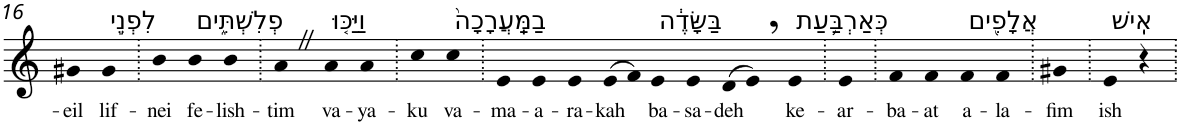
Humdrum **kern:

**kern	**text
*part1	*part1
*staff1	*staff1
*I"Piano	*
*I'Pno	*
!!LO:PB:g=z
*clefG2	*
*k[]	*
=16	=16
!	!LO:LY:b
4g#X	-eil
!LO:TX:a:t=לִפְנֵ֣י	!
!	!LO:LY:b
4g#	lif-
=17.	=17.
!	!LO:LY:b
4b	-nei
!LO:TX:a:t=פְלִשְׁתִּ֑ים	!
!	!LO:LY:b
4b	fe-
!	!LO:LY:b
4b	-lish-
=18.	=18.
!	!LO:LY:b
4aZ	-tim
!LO:TX:a:t=וַיַּכּ֤וּ	!
!	!LO:LY:b
4a	va-
!	!LO:LY:b
4a	-ya-
=19.	=19.
!	!LO:LY:b
4cc	-ku
!LO:TX:a:t=בַמַּֽעֲרָכָה֙	!
!	!LO:LY:b
4cc	va-
=20.	=20.
!	!LO:LY:b
4e	-ma-
!	!LO:LY:b
4e	-a-
!	!LO:LY:b
4e	-ra-
!	!LO:LY:b
(>8e	-kah
8f)	.
!LO:TX:a:t=בַּשָּׂדֶ֔ה	!
!	!LO:LY:b
4e	ba-
!	!LO:LY:b
4e	-sa-
!	!LO:LY:b
(>8d	-deh
8e,)	.
!LO:TX:a:t=כְּאַרְבַּ֥עַת	!
!	!LO:LY:b
4e	ke-
=21.	=21.
!	!LO:LY:b
4e	-ar-
=22.	=22.
!	!LO:LY:b
4f	-ba-
!	!LO:LY:b
4f	-at
!LO:TX:a:t=אֲלָפִ֖ים	!
!	!LO:LY:b
4f	a-
!	!LO:LY:b
4f	-la-
=23.	=23.
!	!LO:LY:b
4g#X	-fim
=24.	=24.
!LO:TX:a:t=אִֽישׁ	!
!	!LO:LY:b
4e	ish
4r	.
=.	=.
*-	*-
